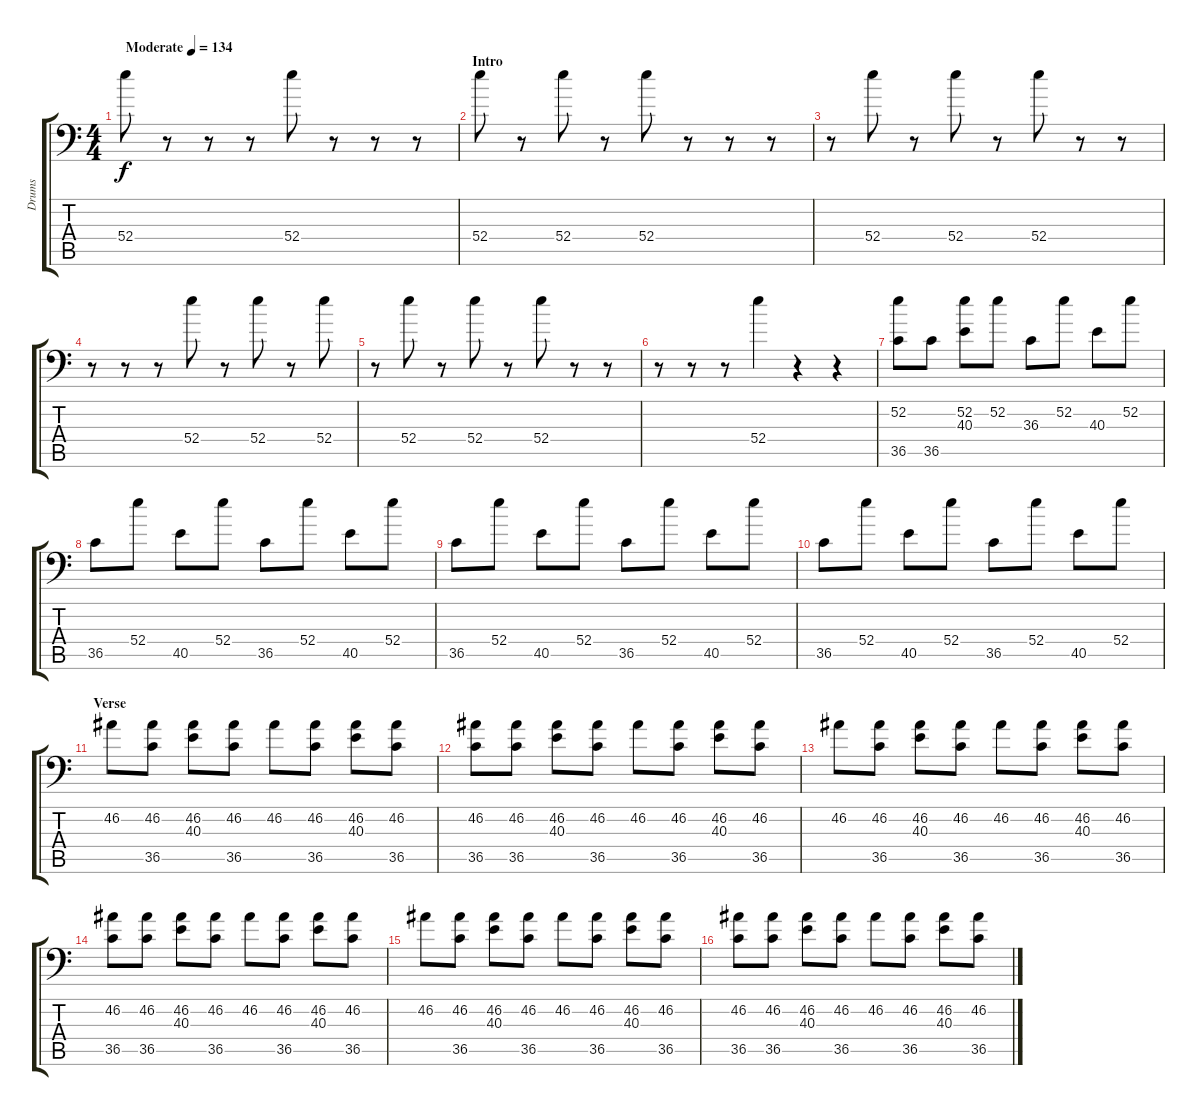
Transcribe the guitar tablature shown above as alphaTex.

\track ("Drums" "Drums") {instrument acousticgrandpiano}
\staff {score tabs}
\tuning (C-1 C-1 C-1 C-1 C-1 C-1) {hide}
\ts (4 4)
\tempo (134 "Moderate")
\clef f4
\ks c
52.4.8{dy f instrument acousticgrandpiano} r.8 r.8 r.8 52.4.8 r.8 r.8 r.8 |
\section ("" "Intro")
52.4.8 r.8 52.4.8 r.8 52.4.8 r.8 r.8 r.8 |
r.8 52.4.8 r.8 52.4.8 r.8 52.4.8 r.8 r.8 |
r.8 r.8 r.8 52.4.8 r.8 52.4.8 r.8 52.4.8 |
r.8 52.4.8 r.8 52.4.8 r.8 52.4.8 r.8 r.8 |
r.8 r.8 r.8 52.4.4 r.4 r.4 |
(52.2 36.5).8 36.5.8 (52.2 40.3).8 52.2.8 36.3.8 52.2.8 40.3.8 52.2.8 |
36.5.8 52.4.8 40.5.8 52.4.8 36.5.8 52.4.8 40.5.8 52.4.8 |
36.5.8 52.4.8 40.5.8 52.4.8 36.5.8 52.4.8 40.5.8 52.4.8 |
36.5.8 52.4.8 40.5.8 52.4.8 36.5.8 52.4.8 40.5.8 52.4.8 |
\section ("" "Verse")
46.2.8 (46.2 36.5).8 (46.2 40.3).8 (46.2 36.5).8 46.2.8 (46.2 36.5).8 (46.2 40.3).8 (46.2 36.5).8 |
(46.2 36.5).8 (46.2 36.5).8 (46.2 40.3).8 (46.2 36.5).8 46.2.8 (46.2 36.5).8 (46.2 40.3).8 (46.2 36.5).8 |
46.2.8 (46.2 36.5).8 (46.2 40.3).8 (46.2 36.5).8 46.2.8 (46.2 36.5).8 (46.2 40.3).8 (46.2 36.5).8 |
(46.2 36.5).8 (46.2 36.5).8 (46.2 40.3).8 (46.2 36.5).8 46.2.8 (46.2 36.5).8 (46.2 40.3).8 (46.2 36.5).8 |
46.2.8 (46.2 36.5).8 (46.2 40.3).8 (46.2 36.5).8 46.2.8 (46.2 36.5).8 (46.2 40.3).8 (46.2 36.5).8 |
(46.2 36.5).8 (46.2 36.5).8 (46.2 40.3).8 (46.2 36.5).8 46.2.8 (46.2 36.5).8 (46.2 40.3).8 (46.2 36.5).8
